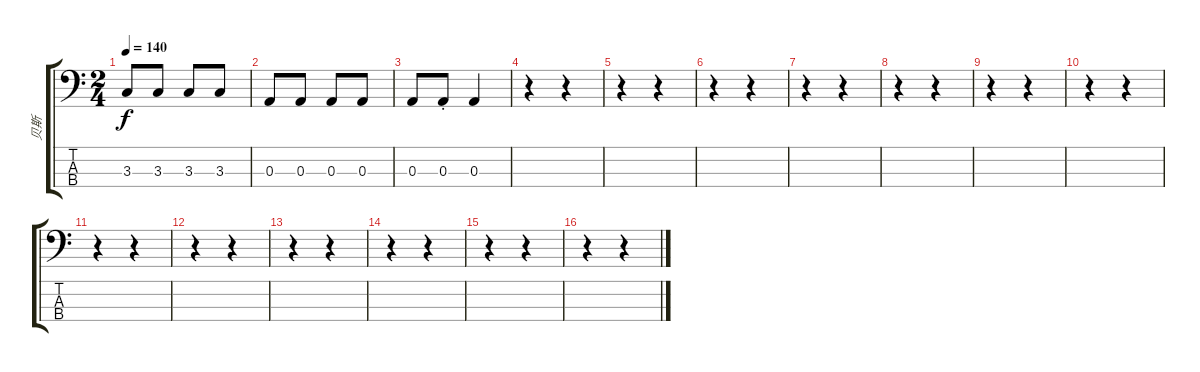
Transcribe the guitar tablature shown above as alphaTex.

\track ("贝斯" "贝斯") {instrument electricbassfinger}
\staff {score tabs}
\tuning (G2 D2 A1 E1) {hide}
\ts (2 4)
\tempo 140
\clef f4
\ks c
3.3.8{dy f} 3.3.8 3.3.8 3.3.8 |
0.3.8 0.3.8 0.3.8 0.3.8 |
0.3.8 0.3{st}.8 0.3.4 |
r.4 r.4 |
r.4 r.4 |
r.4 r.4 |
r.4 r.4 |
r.4 r.4 |
r.4 r.4 |
r.4 r.4 |
r.4 r.4 |
r.4 r.4 |
r.4 r.4 |
r.4 r.4 |
r.4 r.4 |
r.4 r.4
